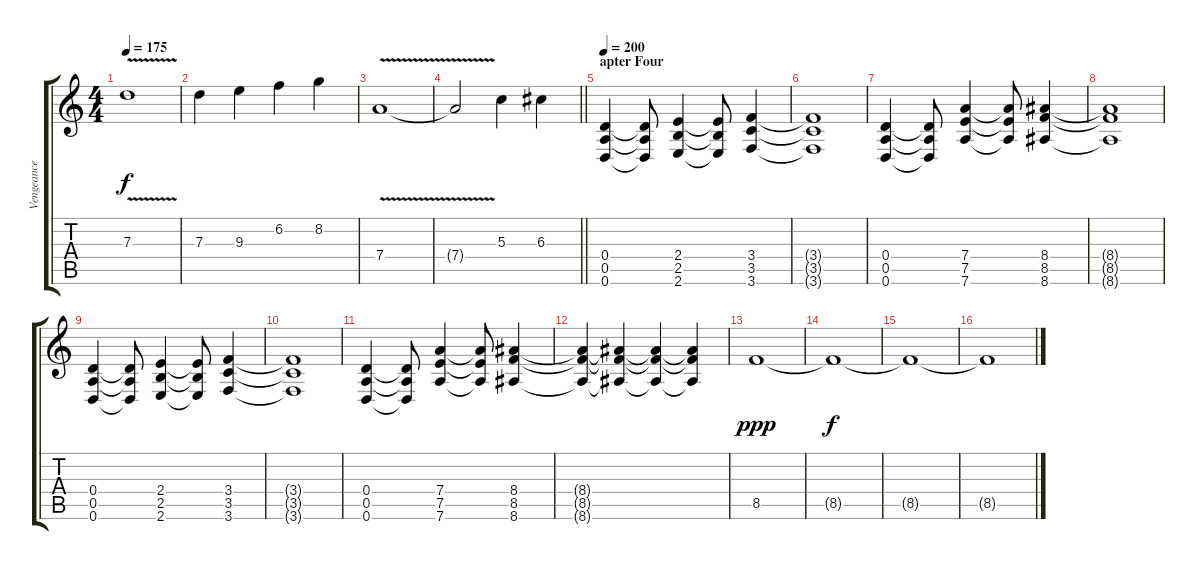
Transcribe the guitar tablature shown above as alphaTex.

\track ("Vengeance" "Vengeance") {instrument distortionguitar}
\staff {score tabs}
\tuning (E4 B3 G3 D3 A2 D2) {hide}
\ts (4 4)
\tempo 175
\clef g2
\ks c
7.3{v}.1{dy f} |
7.3.4 9.3.4 6.2.4 8.2.4 |
7.4{v}.1 |
\barLineRight lightlight
7.4{t}.2 5.3.4 6.3.4 |
\section ("" "apter Four")
\tempo 200
(0.4 0.5 0.6).4 (0.4{t} 0.5{t} 0.6{t}).8 (2.4 2.5 2.6).4 (2.4{t} 2.5{t} 2.6{t}).8 (3.4 3.5 3.6).4 |
(3.4{t} 3.5{t} 3.6{t}).1 |
(0.4 0.5 0.6).4 (0.4{t} 0.5{t} 0.6{t}).8 (7.4 7.5 7.6).4 (7.4{t} 7.5{t} 7.6{t}).8 (8.4 8.5 8.6).4 |
(8.4{t} 8.5{t} 8.6{t}).1 |
(0.4 0.5 0.6).4 (0.4{t} 0.5{t} 0.6{t}).8 (2.4 2.5 2.6).4 (2.4{t} 2.5{t} 2.6{t}).8 (3.4 3.5 3.6).4 |
(3.4{t} 3.5{t} 3.6{t}).1 |
(0.4 0.5 0.6).4 (0.4{t} 0.5{t} 0.6{t}).8 (7.4 7.5 7.6).4 (7.4{t} 7.5{t} 7.6{t}).8 (8.4 8.5 8.6).4 |
(8.4{t} 8.5{t} 8.6{t}).4 (8.4{t} 8.5{t} 8.6{t}).4 (8.4{t} 8.5{t} 8.6{t}).4 (8.4{t} 8.5{t} 8.6{t}).4 |
8.5.1{dy ppp volume 0} |
8.5{t}.1{dy f} |
8.5{t}.1{volume 4} |
8.5{t}.1
